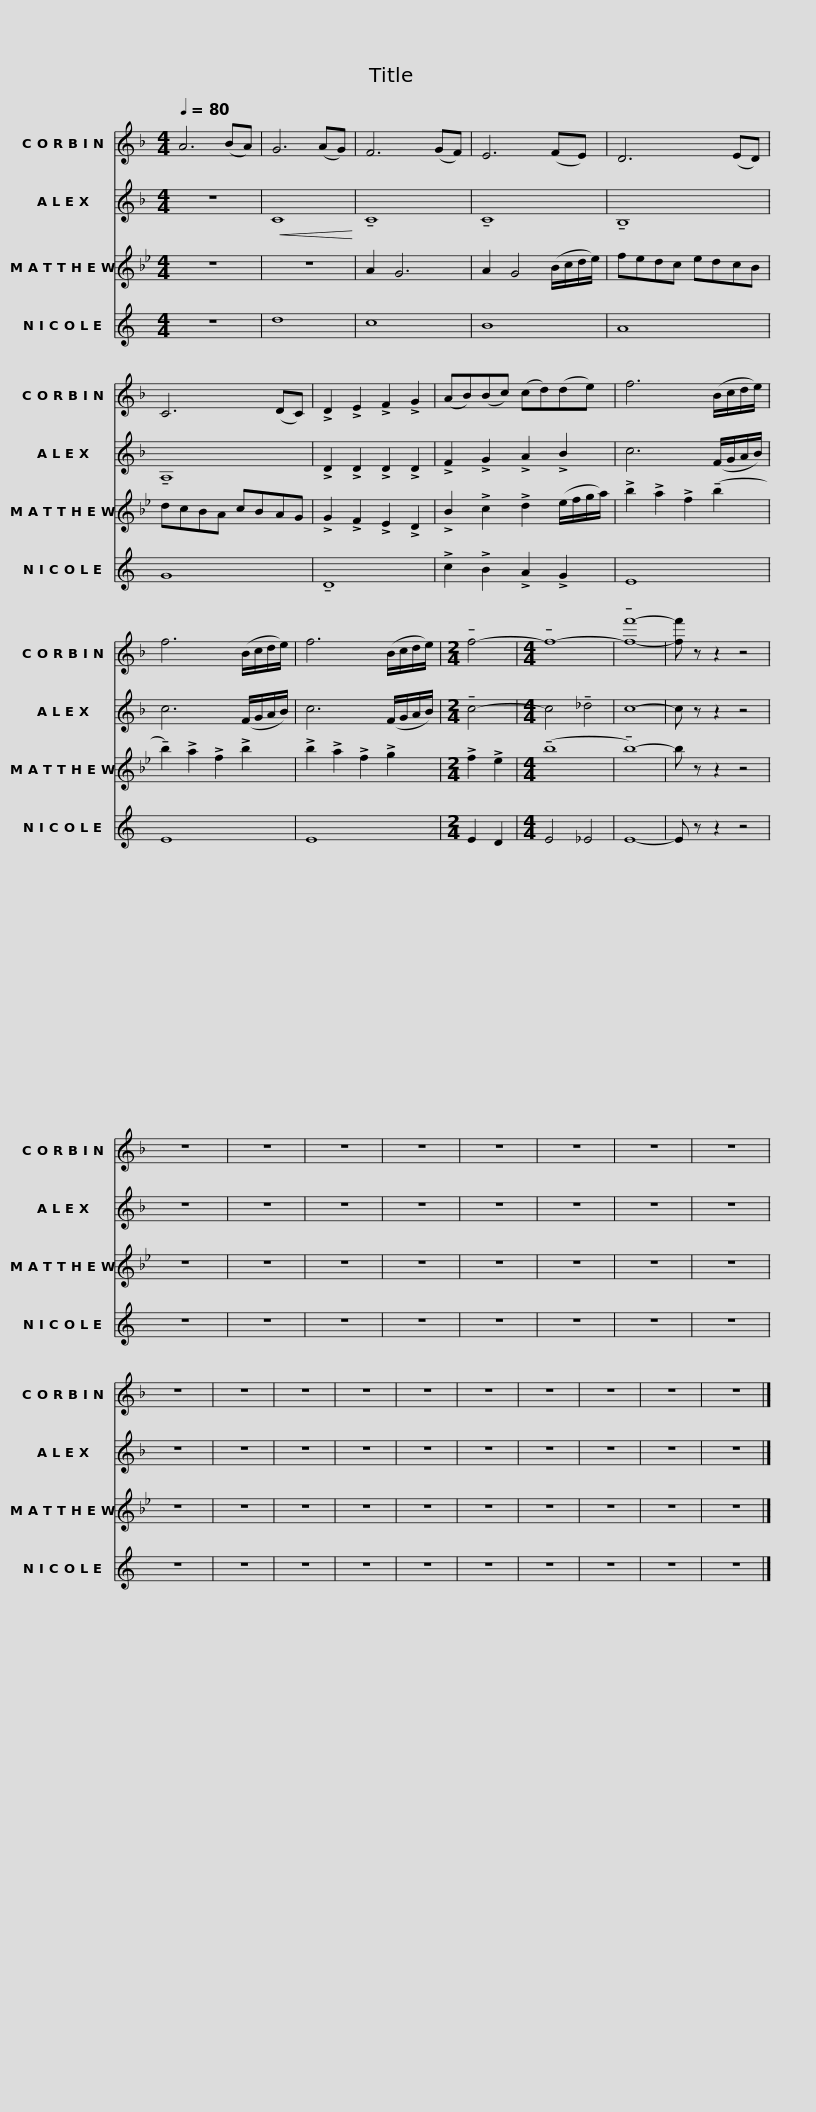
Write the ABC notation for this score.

X:1
%%score 1 2 3 4
L:1/8
Q:1/4=80
M:4/4
I:linebreak $
K:none
V:1 treble transpose=-2
V:2 treble transpose=-2
V:3 treble transpose=-7
V:4 treble transpose=-21
V:1
[K:F] A6 (BA) |$ G6 (AG) | F6 (GF) | E6 (FE) | D6 (ED) | %5
 C6 (DC) | !>!D2 !>!E2 !>!F2 !>!G2 |$ (AB)(Bc) (cd)(de) | f6 (B/c/d/e/) | f6 (B/c/d/e/) | %10
 f6 (B/c/d/e/) |[M:2/4] !tenuto!f4- |$[M:4/4] !tenuto!f8- | !tenuto![ff']8- | [ff'] z z2 z4 | %15
 z8 | z8 | z8 | z8 | z8 | %20
 z8 | z8 | z8 | z8 | z8 | %25
 z8 |$ z8 | z8 | z8 | z8 | %30
 z8 | z8 | z8 |] %33
V:2
[K:F] z8 |$!<(! C8!<)! | !tenuto!C8 | !tenuto!C8 | !tenuto!B,8 | %5
 !tenuto!A,8 | !>!D2 !>!D2 !>!D2 !>!D2 |$ !>!F2 !>!G2 !>!A2 !>!B2 | c6 (F/G/A/B/) | c6 (F/G/A/B/) | %10
 c6 (F/G/A/B/) |[M:2/4] !tenuto!c4- |$[M:4/4] c4 !tenuto!_d4 | c8- | c z z2 z4 | %15
 z8 | z8 | z8 | z8 | z8 | %20
 z8 | z8 | z8 | z8 | z8 | %25
 z8 |$ z8 | z8 | z8 | z8 | %30
 z8 | z8 | z8 |] %33
V:3
[K:Bb] z8 |$ z8 | A2 G6 | A2 G4 (B/c/d/e/) | fedc edcB | %5
 dcBA cBAG | !>!G2 !>!F2 !>!E2 !>!D2 |$ !>!B2 !>!c2 !>!d2 (e/f/g/a/) | !>!b2 !>!a2 !>!f2 (!tenuto!b2 | !tenuto!b2) !>!a2 !>!f2 !>!b2 | %10
 !>!b2 !>!a2 !>!f2 !>!g2 |[M:2/4] !>!f2 !>!e2 |$[M:4/4] (!tenuto!b8 | !tenuto!b8-) | b z z2 z4 | %15
 z8 | z8 | z8 | z8 | z8 | %20
 z8 | z8 | z8 | z8 | z8 | %25
 z8 |$ z8 | z8 | z8 | z8 | %30
 z8 | z8 | z8 |] %33
V:4
[K:C] z8 |$ d8 | c8 | B8 | A8 | %5
 G8 | !tenuto!D8 |$ !>!c2 !>!B2 !>!A2 !>!G2 | E8 | E8 | %10
 E8 |[M:2/4] E2 D2 |$[M:4/4] E4 _E4 | E8- | E z z2 z4 | %15
 z8 | z8 | z8 | z8 | z8 | %20
 z8 | z8 | z8 | z8 | z8 | %25
 z8 |$ z8 | z8 | z8 | z8 | %30
 z8 | z8 | z8 |] %33
